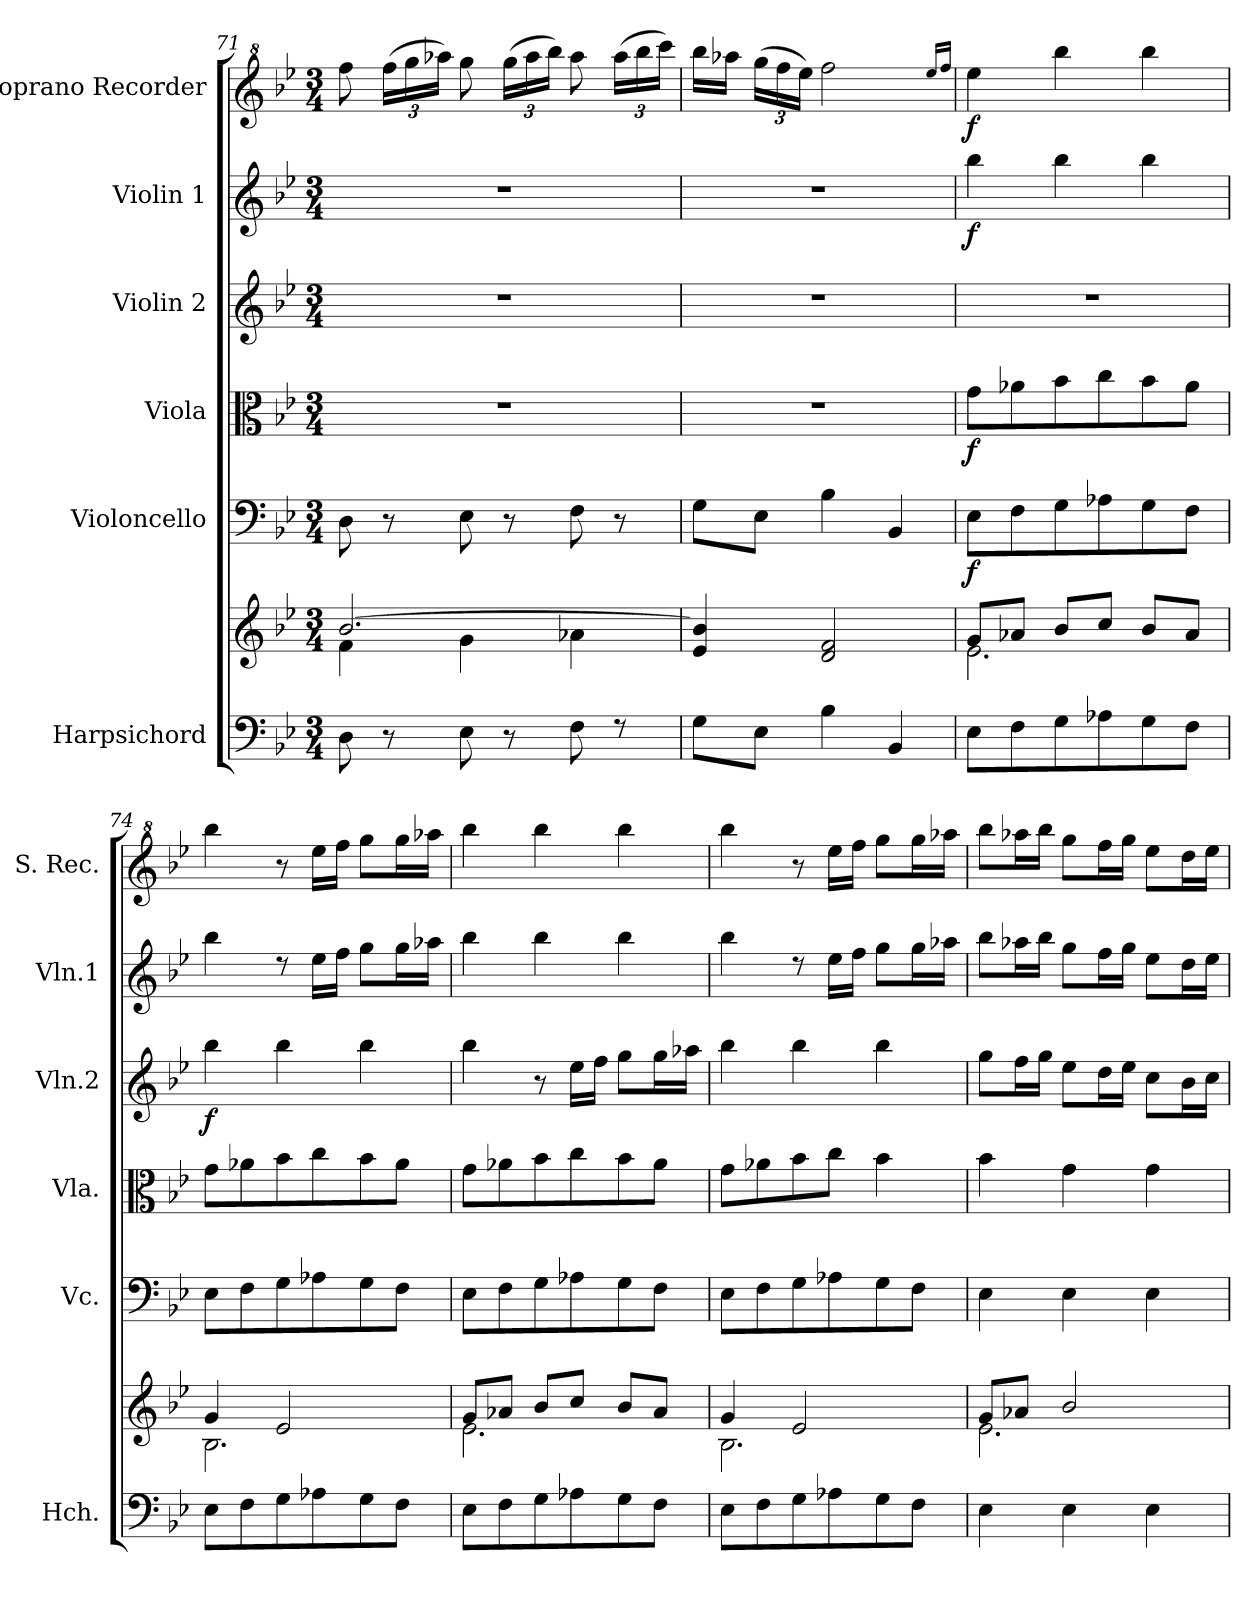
**kern	**kern	**kern	**dynam	**kern	**dynam	**kern	**dynam	**kern	**dynam	**kern	**dynam
*part6	*part6	*part5	*part5	*part4	*part4	*part3	*part3	*part2	*part2	*part1	*part1
*staff7	*staff6	*staff5	*staff5	*staff4	*staff4	*staff3	*staff3	*staff2	*staff2	*staff1	*staff1
*I"Harpsichord	*	*I"Violoncello	*	*I"Viola	*	*I"Violin 2	*	*I"Violin 1	*	*I"Soprano Recorder	*
*I'Hch.	*	*I'Vc.	*	*I'Vla.	*	*I'Vln.2	*	*I'Vln.1	*	*I'S. Rec.	*
*clefF4	*clefG2	*clefF4	*	*clefC3	*	*clefG2	*	*clefG2	*	*clefG^2	*
*k[b-e-]	*k[b-e-]	*k[b-e-]	*	*k[b-e-]	*	*k[b-e-]	*	*k[b-e-]	*	*k[b-e-]	*
*M3/4	*M3/4	*M3/4	*	*M3/4	*	*M3/4	*	*M3/4	*	*M3/4	*
=71	=71	=71	=71	=71	=71	=71	=71	=71	=71	=71	=71
*	*^	*	*	*	*	*	*	*	*	*	*
8D\	[2.b-/	4f\	8D\	.	2.r	.	2.r	.	2.r	.	8fff\	.
*	*	*	*	*	*	*	*	*	*	*	*Xbrackettup	*
8r	.	.	8r	.	.	.	.	.	.	.	(24fff\LL	.
.	.	.	.	.	.	.	.	.	.	.	24ggg\	.
.	.	.	.	.	.	.	.	.	.	.	24aaa-X\JJ)	.
8E-\	.	4g\	8E-\	.	.	.	.	.	.	.	8ggg\	.
8r	.	.	8r	.	.	.	.	.	.	.	(24ggg\LL	.
.	.	.	.	.	.	.	.	.	.	.	24aaa-\	.
.	.	.	.	.	.	.	.	.	.	.	24bbb-\JJ)	.
8F\	.	4a-X\	8F\	.	.	.	.	.	.	.	8aaa-\	.
8rF	.	.	8r	.	.	.	.	.	.	.	(24aaa-\LL	.
.	.	.	.	.	.	.	.	.	.	.	24bbb-\	.
.	.	.	.	.	.	.	.	.	.	.	24cccc\JJ)	.
*	*v	*v	*	*	*	*	*	*	*	*	*	*
=72	=72	=72	=72	=72	=72	=72	=72	=72	=72	=72	=72
8G\L	4e-/ 4b-/]	8G\L	.	2.r	.	2.r	.	2.r	.	16bbb-\LL	.
.	.	.	.	.	.	.	.	.	.	16aaa-X\JJ	.
8E-\J	.	8E-\J	.	.	.	.	.	.	.	(24ggg\LL	.
.	.	.	.	.	.	.	.	.	.	24fff\	.
.	.	.	.	.	.	.	.	.	.	24eee-\JJ)	.
4B-\	2d/ 2f/	4B-\	.	.	.	.	.	.	.	2fff\	.
4BB-/	.	4BB-/	.	.	.	.	.	.	.	.	.
.	.	.	.	.	.	.	.	.	.	16qeee-/LL	.
.	.	.	.	.	.	.	.	.	.	16qfff/JJ	.
=73	=73	=73	=73	=73	=73	=73	=73	=73	=73	=73	=73
*	*^	*	*	*	*	*	*	*	*	*	*
!	!	!	!	!LO:DY:b	!	!LO:DY:b	!	!	!	!LO:DY:b	!	!LO:DY:b
8E-\L	8g/L	2.e-\	8E-\L	f	8g\L	f	2.r	.	4bb-\	f	4eee-\	f
8F\	8a-X/J	.	8F\	.	8a-X\	.	.	.	.	.	.	.
8G\	8b-/L	.	8G\	.	8b-\	.	.	.	4bb-\	.	4bbb-\	.
8A-X\	8cc/J	.	8A-X\	.	8cc\	.	.	.	.	.	.	.
8G\	8b-/L	.	8G\	.	8b-\	.	.	.	4bb-\	.	4bbb-\	.
8F\J	8a-/J	.	8F\J	.	8a-\J	.	.	.	.	.	.	.
=74	=74	=74	=74	=74	=74	=74	=74	=74	=74	=74	=74	=74
!	!	!	!	!	!	!	!	!LO:DY:b	!	!	!	!
8E-\L	4g/	2.B-\	8E-\L	.	8g\L	.	4bb-\	f	4bb-\	.	4bbb-\	.
8F\	.	.	8F\	.	8a-X\	.	.	.	.	.	.	.
8G\	2e-/	.	8G\	.	8b-\	.	4bb-\	.	8rdd	.	8r	.
8A-X\	.	.	8A-X\	.	8cc\	.	.	.	16ee-\LL	.	16eee-\LL	.
.	.	.	.	.	.	.	.	.	16ff\JJ	.	16fff\JJ	.
8G\	.	.	8G\	.	8b-\	.	4bb-\	.	8gg\L	.	8ggg\L	.
8F\J	.	.	8F\J	.	8a-\J	.	.	.	16gg\L	.	16ggg\L	.
.	.	.	.	.	.	.	.	.	16aa-X\JJ	.	16aaa-X\JJ	.
!!LO:LB:g=z
=75	=75	=75	=75	=75	=75	=75	=75	=75	=75	=75	=75	=75
8E-\L	8g/L	2.e-\	8E-\L	.	8g\L	.	4bb-\	.	4bb-\	.	4bbb-\	.
8F\	8a-X/J	.	8F\	.	8a-X\	.	.	.	.	.	.	.
8G\	8b-/L	.	8G\	.	8b-\	.	8r	.	4bb-\	.	4bbb-\	.
8A-X\	8cc/J	.	8A-X\	.	8cc\	.	16ee-\LL	.	.	.	.	.
.	.	.	.	.	.	.	16ff\JJ	.	.	.	.	.
8G\	8b-/L	.	8G\	.	8b-\	.	8gg\L	.	4bb-\	.	4bbb-\	.
8F\J	8a-/J	.	8F\J	.	8a-\J	.	16gg\L	.	.	.	.	.
.	.	.	.	.	.	.	16aa-X\JJ	.	.	.	.	.
=76	=76	=76	=76	=76	=76	=76	=76	=76	=76	=76	=76	=76
8E-\L	4g/	2.B-\	8E-\L	.	8g\L	.	4bb-\	.	4bb-\	.	4bbb-\	.
8F\	.	.	8F\	.	8a-X\	.	.	.	.	.	.	.
8G\	2e-/	.	8G\	.	8b-\	.	4bb-\	.	8rdd	.	8r	.
8A-X\	.	.	8A-X\	.	8cc\J	.	.	.	16ee-\LL	.	16eee-\LL	.
.	.	.	.	.	.	.	.	.	16ff\JJ	.	16fff\JJ	.
8G\	.	.	8G\	.	4b-\	.	4bb-\	.	8gg\L	.	8ggg\L	.
8F\J	.	.	8F\J	.	.	.	.	.	16gg\L	.	16ggg\L	.
.	.	.	.	.	.	.	.	.	16aa-X\JJ	.	16aaa-X\JJ	.
=77	=77	=77	=77	=77	=77	=77	=77	=77	=77	=77	=77	=77
4E-\	8g/L	2.e-\	4E-\	.	4b-\	.	8gg\L	.	8bb-\L	.	8bbb-\L	.
.	8a-X/J	.	.	.	.	.	16ff\L	.	16aa-X\L	.	16aaa-X\L	.
.	.	.	.	.	.	.	16gg\JJ	.	16bb-\JJ	.	16bbb-\JJ	.
4E-\	2b-/	.	4E-\	.	4g\	.	8ee-\L	.	8gg\L	.	8ggg\L	.
.	.	.	.	.	.	.	16dd\L	.	16ff\L	.	16fff\L	.
.	.	.	.	.	.	.	16ee-\JJ	.	16gg\JJ	.	16ggg\JJ	.
4E-\	.	.	4E-\	.	4g\	.	8cc\L	.	8ee-\L	.	8eee-\L	.
.	.	.	.	.	.	.	16b-\L	.	16dd\L	.	16ddd\L	.
.	.	.	.	.	.	.	16cc\JJ	.	16ee-\JJ	.	16eee-\JJ	.
*	*v	*v	*	*	*	*	*	*	*	*	*	*
=	=	=	=	=	=	=	=	=	=	=	=
*-	*-	*-	*-	*-	*-	*-	*-	*-	*-	*-	*-
